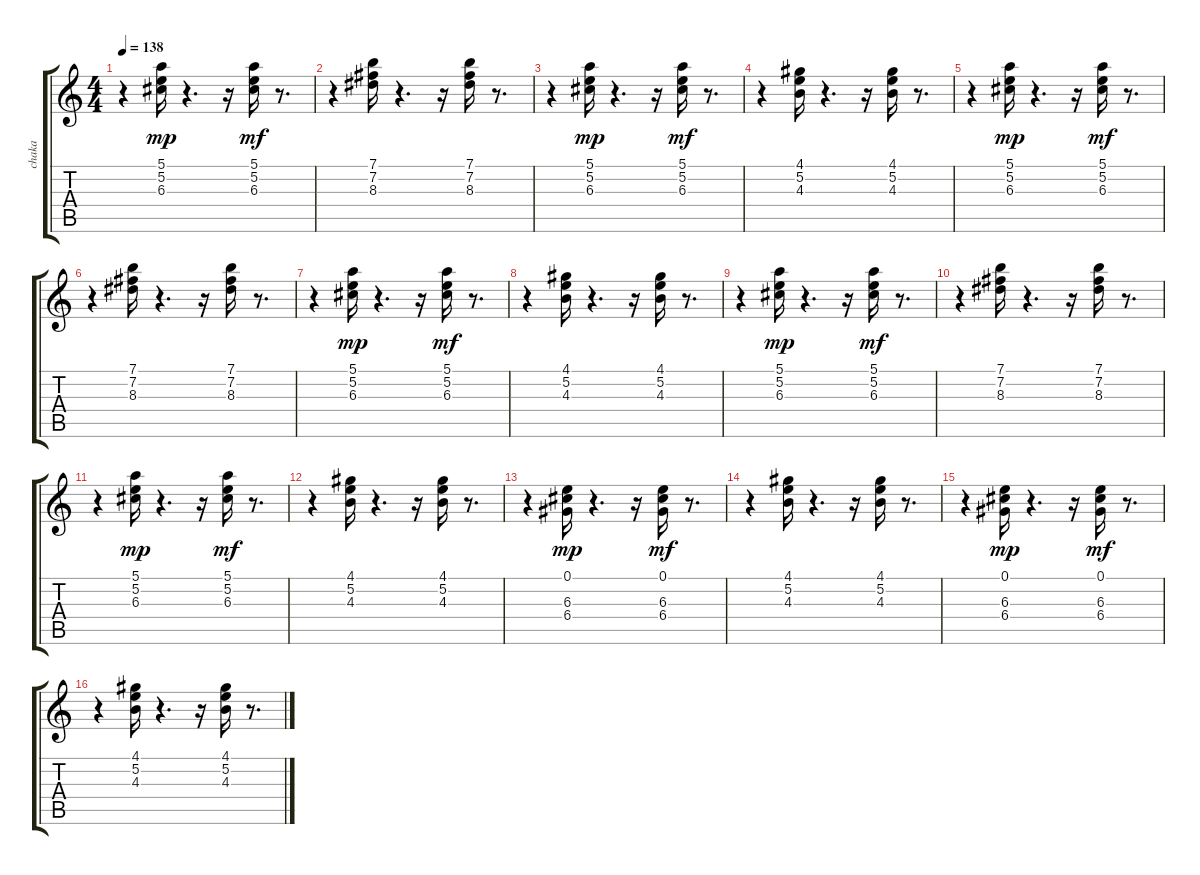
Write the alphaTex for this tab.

\track ("chaka" "chaka") {instrument distortionguitar}
\staff {score tabs}
\tuning (E4 B3 G3 D3 A2 E2) {hide}
\ts (4 4)
\tempo 138
\clef g2
\ks c
r.4{dy mf} (5.1 5.2 6.3).16{dy mp} r.4{d} r.16 (5.1 5.2 6.3).16{dy mf} r.8{d} |
r.4 (7.1 7.2 8.3).16 r.4{d} r.16 (7.1 7.2 8.3).16 r.8{d} |
r.4 (5.1 5.2 6.3).16{dy mp} r.4{d} r.16 (5.1 5.2 6.3).16{dy mf} r.8{d} |
r.4 (4.1 5.2 4.3).16 r.4{d} r.16 (4.1 5.2 4.3).16 r.8{d} |
r.4 (5.1 5.2 6.3).16{dy mp} r.4{d} r.16 (5.1 5.2 6.3).16{dy mf} r.8{d} |
r.4 (7.1 7.2 8.3).16 r.4{d} r.16 (7.1 7.2 8.3).16 r.8{d} |
r.4 (5.1 5.2 6.3).16{dy mp} r.4{d} r.16 (5.1 5.2 6.3).16{dy mf} r.8{d} |
r.4 (4.1 5.2 4.3).16 r.4{d} r.16 (4.1 5.2 4.3).16 r.8{d} |
r.4 (5.1 5.2 6.3).16{dy mp} r.4{d} r.16 (5.1 5.2 6.3).16{dy mf} r.8{d} |
r.4 (7.1 7.2 8.3).16 r.4{d} r.16 (7.1 7.2 8.3).16 r.8{d} |
r.4 (5.1 5.2 6.3).16{dy mp} r.4{d} r.16 (5.1 5.2 6.3).16{dy mf} r.8{d} |
r.4 (4.1 5.2 4.3).16 r.4{d} r.16 (4.1 5.2 4.3).16 r.8{d} |
r.4 (0.1 6.3 6.4).16{dy mp} r.4{d} r.16 (0.1 6.3 6.4).16{dy mf} r.8{d} |
r.4 (4.1 5.2 4.3).16 r.4{d} r.16 (4.1 5.2 4.3).16 r.8{d} |
r.4 (0.1 6.3 6.4).16{dy mp} r.4{d} r.16 (0.1 6.3 6.4).16{dy mf} r.8{d} |
r.4 (4.1 5.2 4.3).16 r.4{d} r.16 (4.1 5.2 4.3).16 r.8{d}
